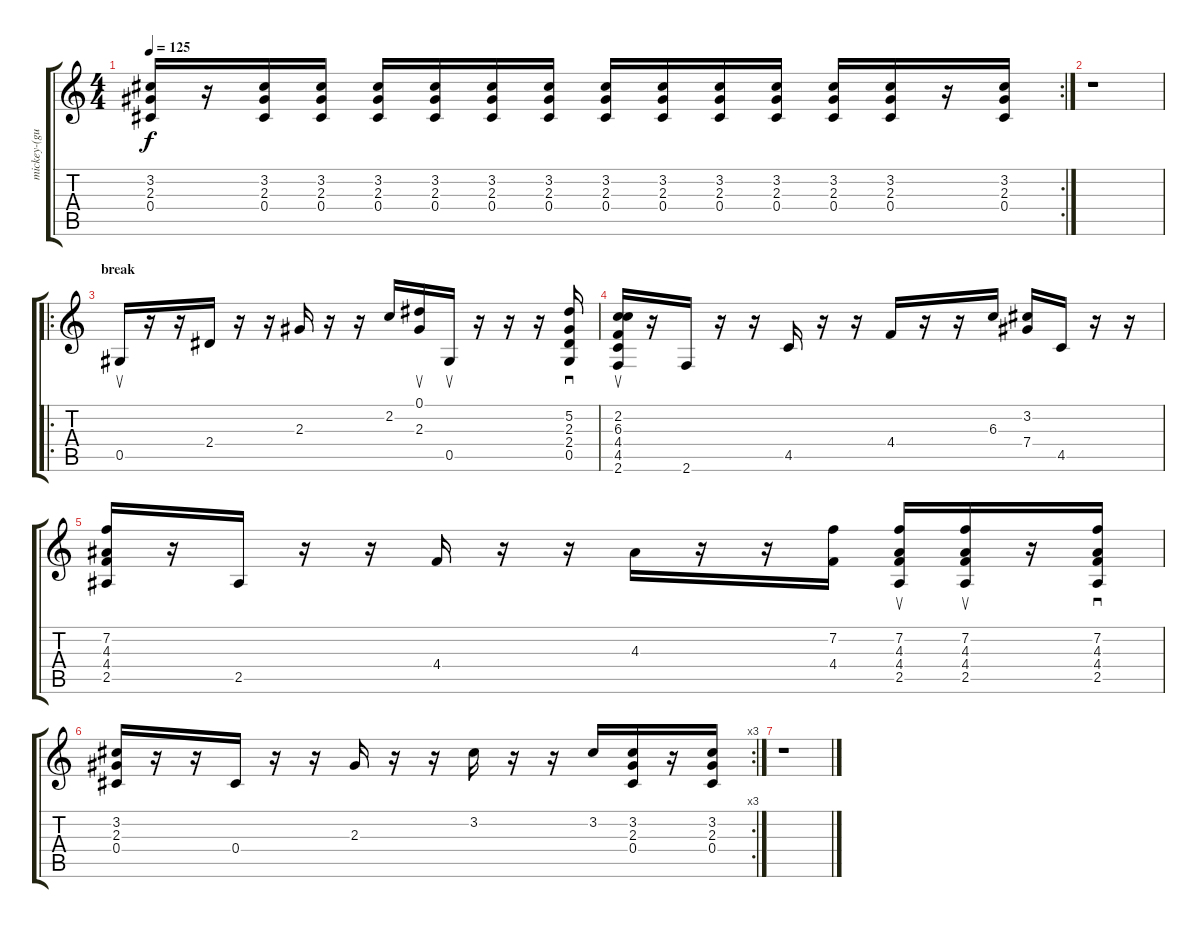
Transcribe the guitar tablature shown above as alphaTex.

\track ("mickey-(guitare folk)" "mickey-(gu") {instrument acousticguitarsteel}
\staff {score tabs}
\tuning (Eb4 Bb3 Gb3 Db3 Ab2 Eb2) {hide}
\rc 2
\ts (4 4)
\tempo 125
\clef g2
\ks c
(3.2 2.3 0.4).16{dy f} r.16 (3.2 2.3 0.4).16 (3.2 2.3 0.4).16 (3.2 2.3 0.4).16 (3.2 2.3 0.4).16 (3.2 2.3 0.4).16 (3.2 2.3 0.4).16 (3.2 2.3 0.4).16 (3.2 2.3 0.4).16 (3.2 2.3 0.4).16 (3.2 2.3 0.4).16 (3.2 2.3 0.4).16 (3.2 2.3 0.4).16 r.16 (3.2 2.3 0.4).16 |
r.1 |
\ro
\section ("" "break")
0.5.16{su volume 8} r.16 r.16 2.4.16 r.16 r.16 2.3.16 r.16 r.16 2.2.16 (0.1 2.3).16{su} 0.5.16{su} r.16 r.16 r.16 (5.2 2.3 2.4 0.5).16{sd} |
(2.2 6.3 4.4 4.5 2.6).16{su} r.16 2.6.16 r.16 r.16 4.5.16 r.16 r.16 4.4.16 r.16 r.16 6.3.16 (3.2 7.4).16 4.5.16 r.16 r.16 |
(7.2 4.3 4.4 2.5).16 r.16 2.5.16 r.16 r.16 4.4.16 r.16 r.16 4.3.16 r.16 r.16 (7.2 4.4).16 (7.2 4.3 4.4 2.5).16{su} (7.2 4.3 4.4 2.5).16{su} r.16 (7.2 4.3 4.4 2.5).16{sd} |
\rc 3
(3.2 2.3 0.4).16 r.16 r.16 0.4.16 r.16 r.16 2.3.16 r.16 r.16 3.2.16 r.16 r.16 3.2.16 (3.2 2.3 0.4).16 r.16 (3.2 2.3 0.4).16 |
r.1
